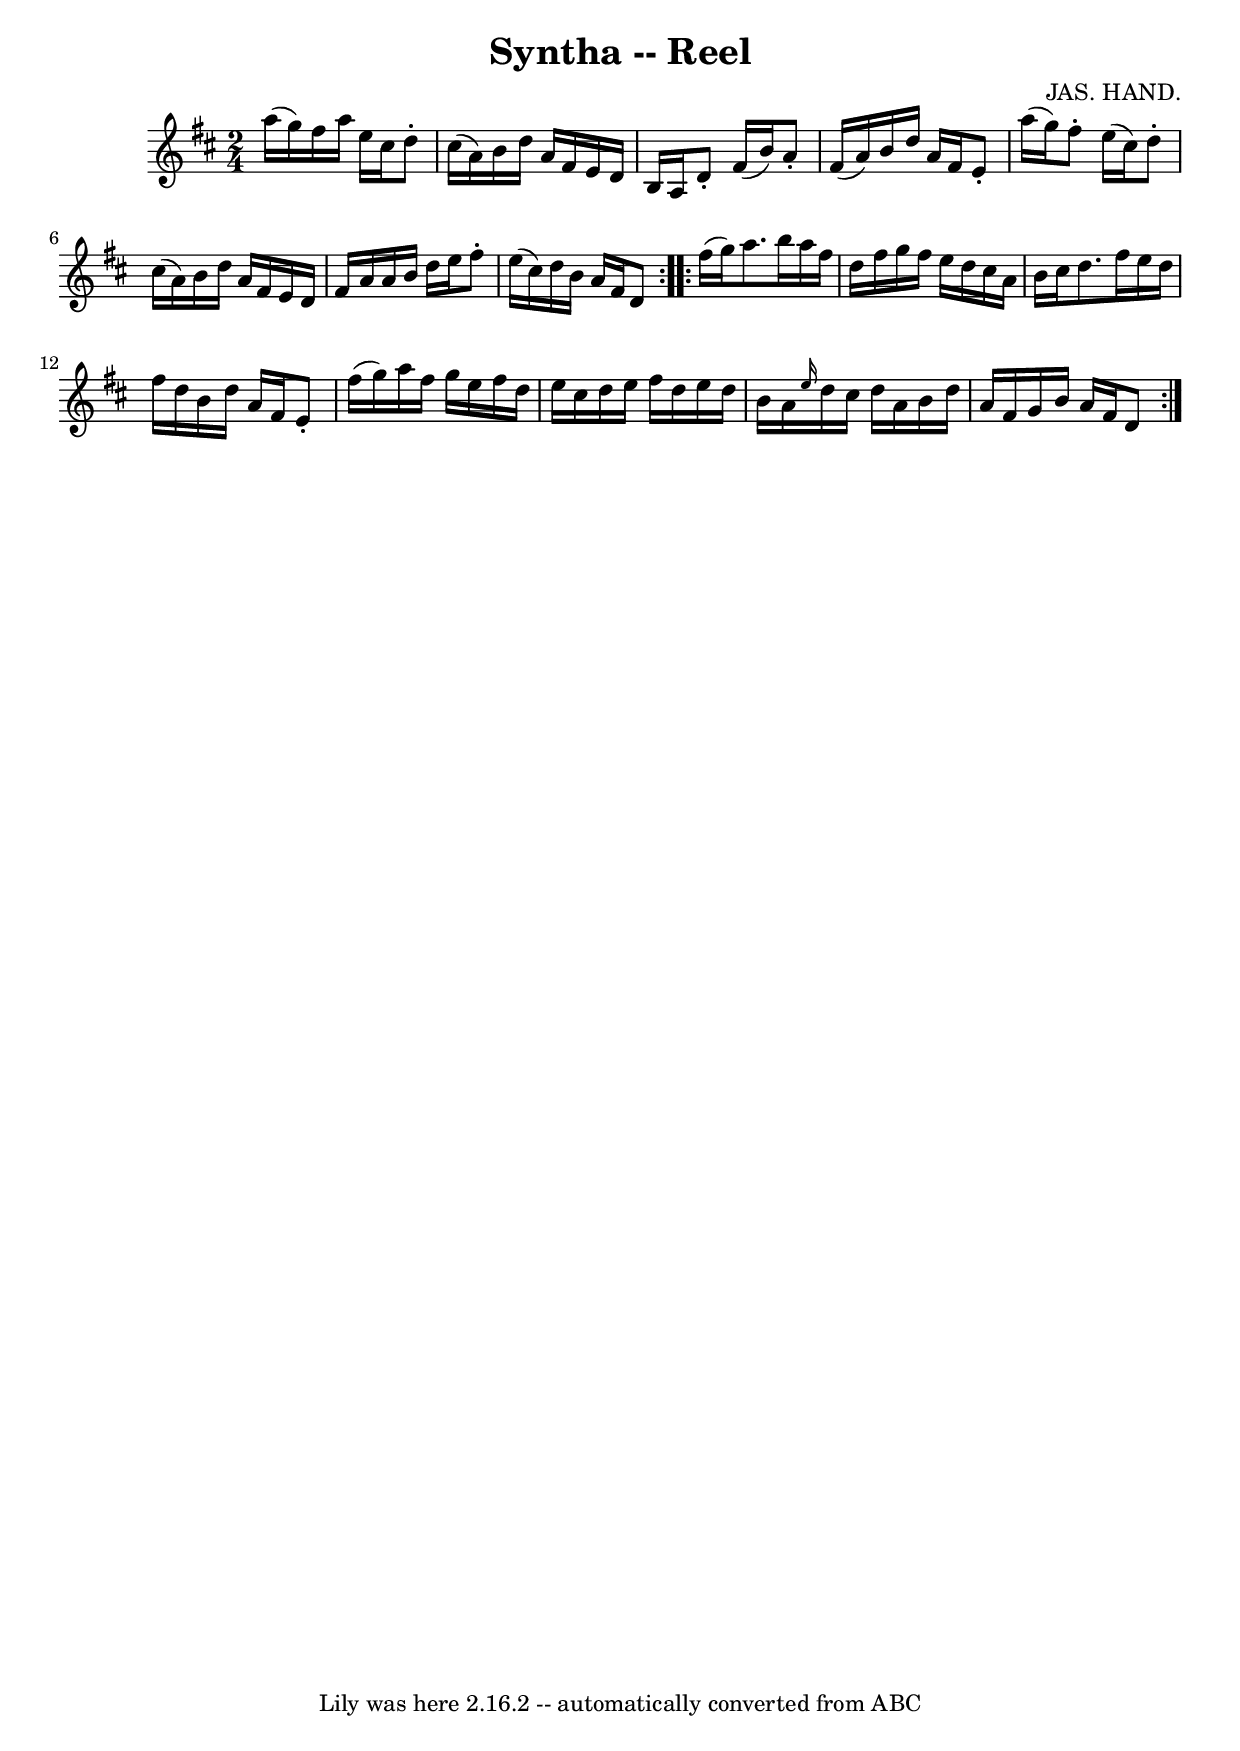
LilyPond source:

\version "2.16.2"
\include "Mammoth.ily"
\header {
  %% book = "Ryan's Mammoth Collection"
 composer = "JAS. HAND."
 crossRefNumber = "1"
 footnotes = "\\\\142"
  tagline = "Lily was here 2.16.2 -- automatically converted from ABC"
  title = "Syntha -- Reel"

}
voicedefault =  {



  \repeat volta 2 {

    \time 2/4 
    \key d \major a''16 (g''16)  |
 fs''16 a''16 e''16 cs''16 d''8-. cs''16 (a'16)    |
 b'16 d''16 a'16 fs'16 e'16 d'16 b16 a16     |
 d'8-. fs'16 ( b'16) a'8-. fs'16 (a'16)    |
 b'16 d''16 a'16 fs'16 e'8-. a''16 (g''16)    |
 fs''8-. e''16 ( cs''16) d''8-. cs''16 (a'16)    |
 b'16 d''16 a'16 fs'16 e'16 d'16 fs'16 a'16     |
 a'16 b'16 d''16 e''16 fs''8-. e''16 (cs''16)    |
 d''16 b'16    
 a'16 fs'16 d'8    
  } 
  \repeat volta 2 { fs''16 (g''16)  |
 a''8. b''16 a''16 fs''16 d''16 fs''16     |
 g''16 fs''16 e''16 d''16 cs''16 a'16 b'16 cs''16     |
 d''8. fs''16 e''16 d''16 fs''16 d''16     |
 b'16 d''16 a'16 fs'16 e'8-. fs''16 (g''16)    |
 a''16 fs''16 g''16 e''16 fs''16 d''16 e''16 cs''16     |
 d''16 e''16 fs''16 d''16 e''16 d''16 b'16 a'16      |
    \grace { e''16  
	   } d''16 cs''16 d''16 a'16 b'16 d''16 a'16 fs'16     |
 g'16 b'16 a'16 fs'16 d'8  
  }  
  

}

\score{
  <<

    \context Staff="default"
    {
      \voicedefault 
      
    }

  >>
  \layout {
    
  }
  \midi {
  }

}
